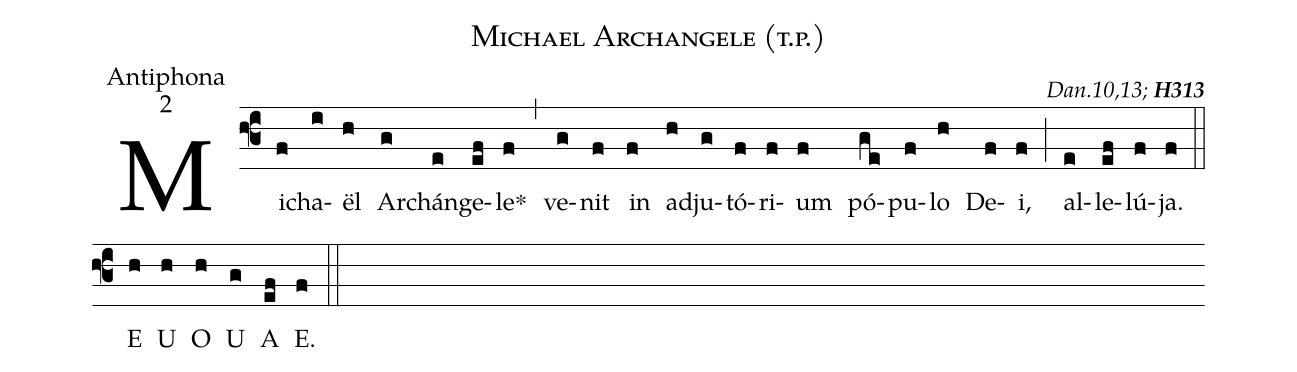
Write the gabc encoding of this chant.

name:Michael Archangele (t.p.);
office-part:Antiphona;
mode:2;
commentary:{\itshape\mdseries Dan.10,13;\/} {\bfseries H313};
%%
(f3) Mi(f)cha(i)ël(h) Arch(g)án(e)ge(ef)le<sp>*</sp>(f) (,)
ve(g)nit(f) in(f) ad(h)ju(g)tó(f)ri(f)um(f) pó(ge)pu(f)lo(h) De(f)i,(f) (;)
al(e)le(ef)lú(f)ja.(f)   (::)
<eu> E(h) U(h) O(h) U(g) A(ef) E.(f) </eu> (::)
